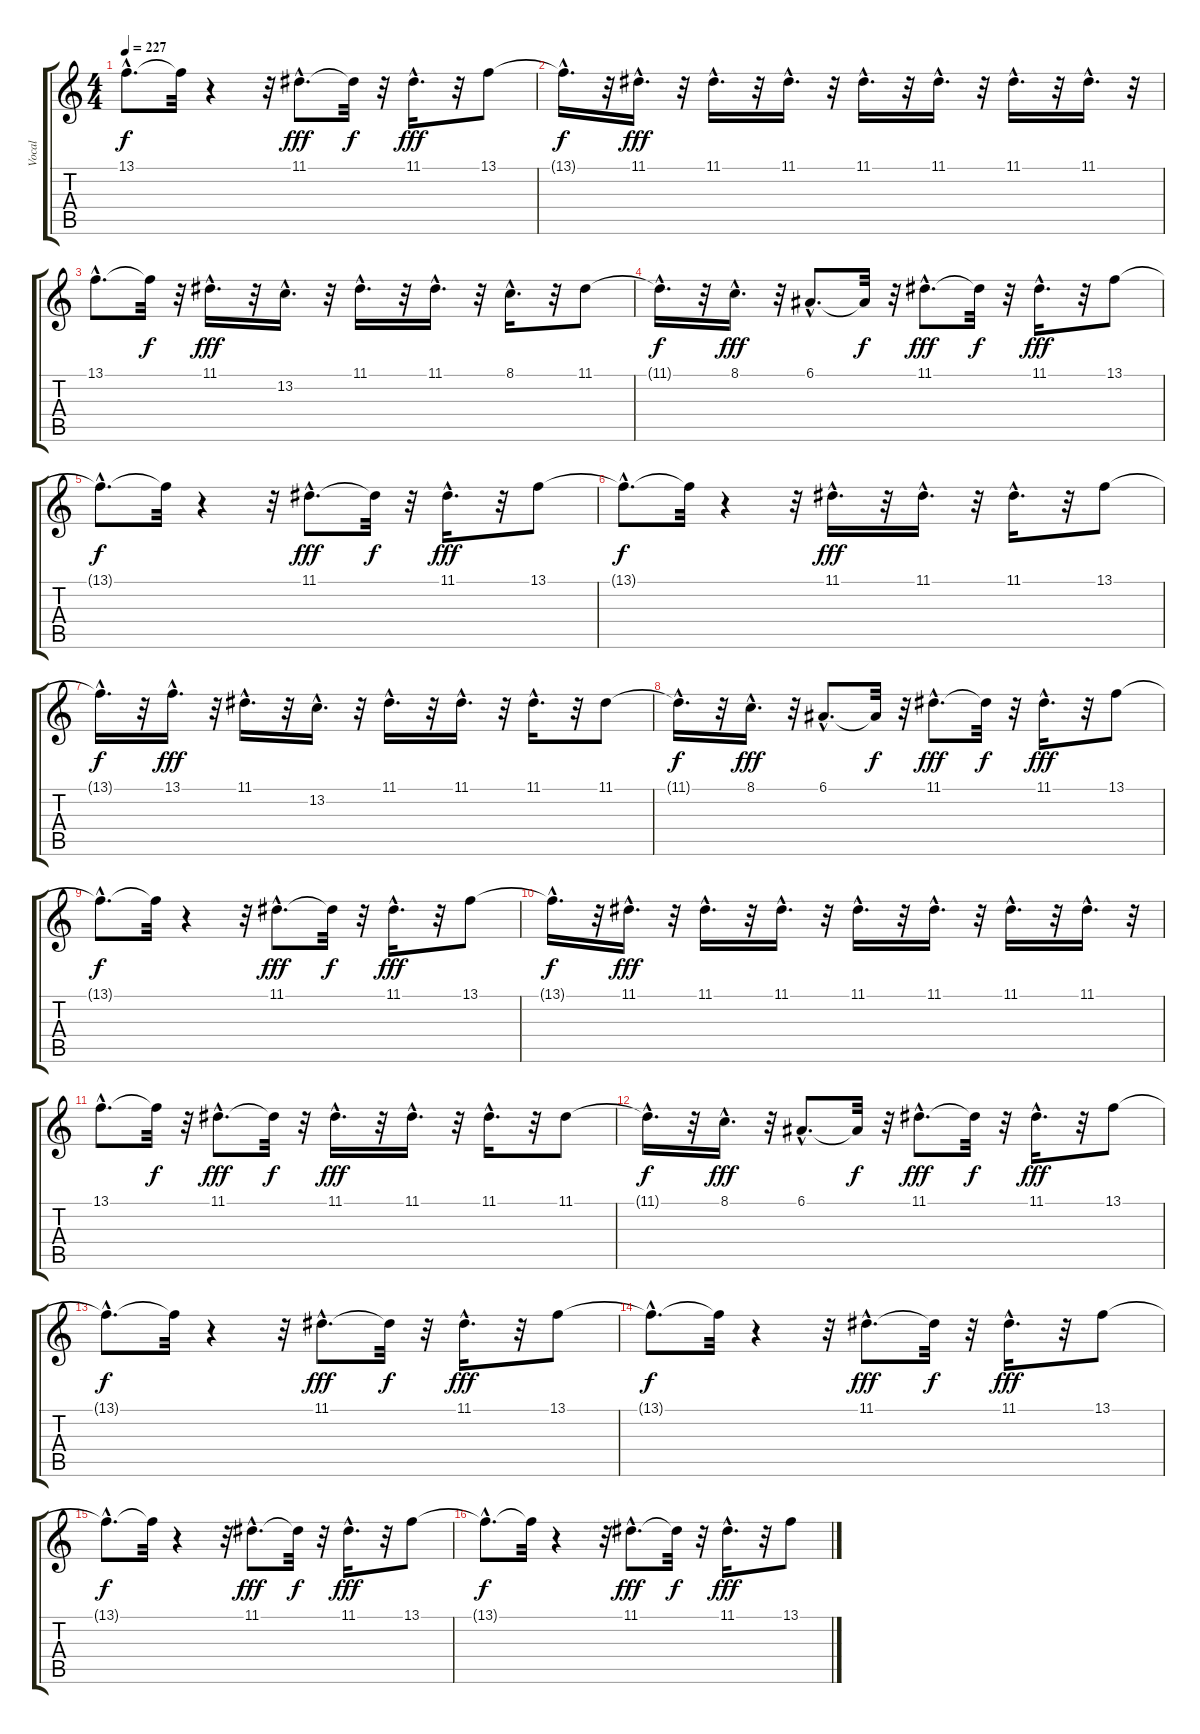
\track ("Vocal" "Vocal") {instrument altosax}
\staff {score tabs}
\tuning (E4 B3 G3 D3 A2 E2) {hide}
\ts (4 4)
\tempo 227
\clef g2
\ks c
13.1{hac t}.8{d dy f} 13.1{t}.32 r.4 r.32 11.1{hac}.8{d dy fff} 11.1{t}.32{dy f} r.32 11.1{hac}.16{d dy fff} r.32 13.1.8 |
13.1{hac t}.16{d dy f} r.32 11.1{hac}.16{d dy fff} r.32 11.1{hac}.16{d} r.32 11.1{hac}.16{d} r.32 11.1{hac}.16{d} r.32 11.1{hac}.16{d} r.32 11.1{hac}.16{d} r.32 11.1{hac}.16{d} r.32 |
13.1{hac}.8{d} 13.1{t}.32{dy f} r.32 11.1{hac}.16{d dy fff} r.32 13.2{hac}.16{d} r.32 11.1{hac}.16{d} r.32 11.1{hac}.16{d} r.32 8.1{hac}.16{d} r.32 11.1.8 |
11.1{hac t}.16{d dy f} r.32 8.1{hac}.16{d dy fff} r.32 6.1{hac}.8{d} 6.1{t}.32{dy f} r.32 11.1{hac}.8{d dy fff} 11.1{t}.32{dy f} r.32 11.1{hac}.16{d dy fff} r.32 13.1.8 |
13.1{hac t}.8{d dy f} 13.1{t}.32 r.4 r.32 11.1{hac}.8{d dy fff} 11.1{t}.32{dy f} r.32 11.1{hac}.16{d dy fff} r.32 13.1.8 |
13.1{hac t}.8{d dy f} 13.1{t}.32 r.4 r.32 11.1{hac}.16{d dy fff} r.32 11.1{hac}.16{d} r.32 11.1{hac}.16{d} r.32 13.1.8 |
13.1{hac t}.16{d dy f} r.32 13.1{hac}.16{d dy fff} r.32 11.1{hac}.16{d} r.32 13.2{hac}.16{d} r.32 11.1{hac}.16{d} r.32 11.1{hac}.16{d} r.32 11.1{hac}.16{d} r.32 11.1.8 |
11.1{hac t}.16{d dy f} r.32 8.1{hac}.16{d dy fff} r.32 6.1{hac}.8{d} 6.1{t}.32{dy f} r.32 11.1{hac}.8{d dy fff} 11.1{t}.32{dy f} r.32 11.1{hac}.16{d dy fff} r.32 13.1.8 |
13.1{hac t}.8{d dy f} 13.1{t}.32 r.4 r.32 11.1{hac}.8{d dy fff} 11.1{t}.32{dy f} r.32 11.1{hac}.16{d dy fff} r.32 13.1.8 |
13.1{hac t}.16{d dy f} r.32 11.1{hac}.16{d dy fff} r.32 11.1{hac}.16{d} r.32 11.1{hac}.16{d} r.32 11.1{hac}.16{d} r.32 11.1{hac}.16{d} r.32 11.1{hac}.16{d} r.32 11.1{hac}.16{d} r.32 |
13.1{hac}.8{d} 13.1{t}.32{dy f} r.32 11.1{hac}.8{d dy fff} 11.1{t}.32{dy f} r.32 11.1{hac}.16{d dy fff} r.32 11.1{hac}.16{d} r.32 11.1{hac}.16{d} r.32 11.1.8 |
11.1{hac t}.16{d dy f} r.32 8.1{hac}.16{d dy fff} r.32 6.1{hac}.8{d} 6.1{t}.32{dy f} r.32 11.1{hac}.8{d dy fff} 11.1{t}.32{dy f} r.32 11.1{hac}.16{d dy fff} r.32 13.1.8 |
13.1{hac t}.8{d dy f} 13.1{t}.32 r.4 r.32 11.1{hac}.8{d dy fff} 11.1{t}.32{dy f} r.32 11.1{hac}.16{d dy fff} r.32 13.1.8 |
13.1{hac t}.8{d dy f} 13.1{t}.32 r.4 r.32 11.1{hac}.8{d dy fff} 11.1{t}.32{dy f} r.32 11.1{hac}.16{d dy fff} r.32 13.1.8 |
13.1{hac t}.8{d dy f} 13.1{t}.32 r.4 r.32 11.1{hac}.8{d dy fff} 11.1{t}.32{dy f} r.32 11.1{hac}.16{d dy fff} r.32 13.1.8 |
13.1{hac t}.8{d dy f} 13.1{t}.32 r.4 r.32 11.1{hac}.8{d dy fff} 11.1{t}.32{dy f} r.32 11.1{hac}.16{d dy fff} r.32 13.1.8
